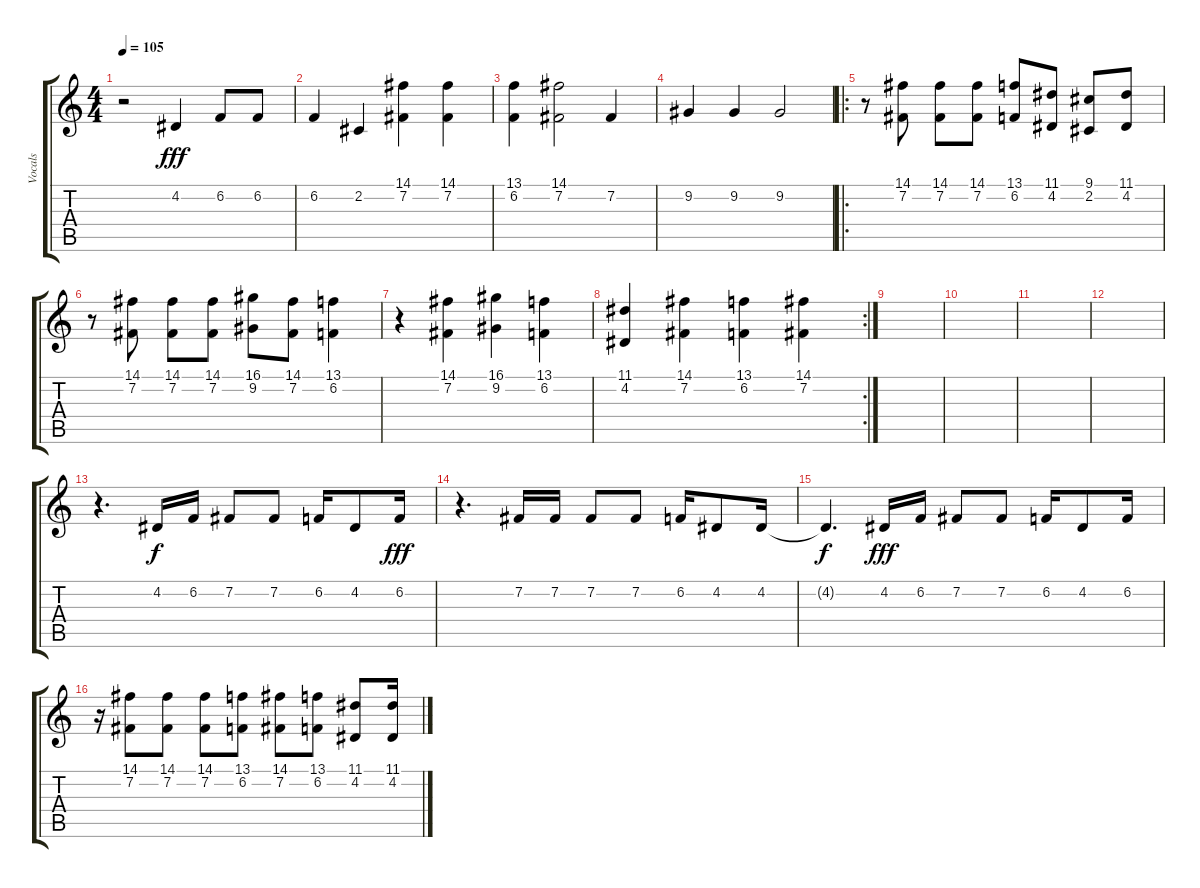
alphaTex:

\track ("Vocals" "Vocals") {instrument cello}
\staff {score tabs}
\tuning (E4 B3 G3 D3 A2 E2) {hide}
\ts (4 4)
\tempo 105
\clef g2
\ks c
r.2{dy fff} 4.2.4 6.2.8 6.2.8 |
6.2.4 2.2.4 (14.1 7.2).4 (14.1 7.2).4 |
(13.1 6.2).4 (14.1 7.2).2 7.2.4 |
9.2.4 9.2.4 9.2.2 |
\ro
r.8 (14.1 7.2).8 (14.1 7.2).8 (14.1 7.2).8 (13.1 6.2).8 (11.1 4.2).8 (9.1 2.2).8 (11.1 4.2).8 |
r.8 (14.1 7.2).8 (14.1 7.2).8 (14.1 7.2).8 (16.1 9.2).8 (14.1 7.2).8 (13.1 6.2).4 |
r.4 (14.1 7.2).4 (16.1 9.2).4 (13.1 6.2).4 |
\rc 2
(11.1 4.2).4 (14.1 7.2).4 (13.1 6.2).4 (14.1 7.2).4 |
|
|
|
|
r.4{d} 4.2.16{dy f} 6.2.16 7.2.8 7.2.8 6.2.16 4.2.8 6.2.16{dy fff} |
r.4{d} 7.2.16 7.2.16 7.2.8 7.2.8 6.2.16 4.2.8 4.2.16 |
4.2{t}.4{d dy f} 4.2.16{dy fff} 6.2.16 7.2.8 7.2.8 6.2.16 4.2.8 6.2.16 |
r.16 (14.1 7.2).8 (14.1 7.2).8 (14.1 7.2).8 (13.1 6.2).8 (14.1 7.2).8 (13.1 6.2).8 (11.1 4.2).8 (11.1 4.2).16
